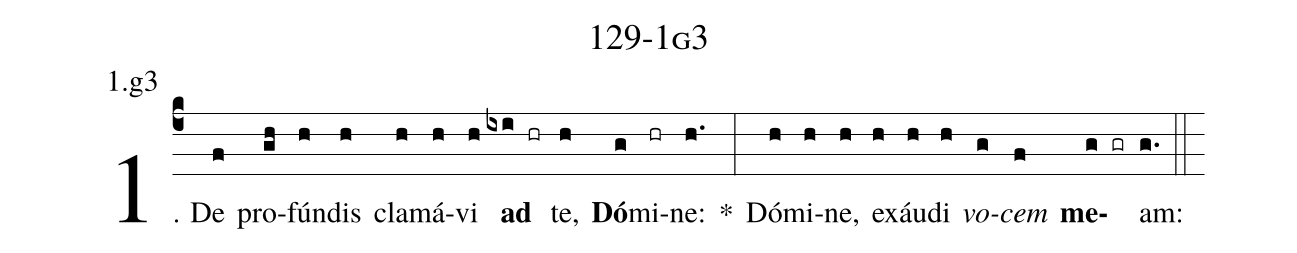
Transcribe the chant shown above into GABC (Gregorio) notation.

name: 129-1g3;
annotation: 1.g3;
%%
(c4)1. De(f) pro(gh)fún(h)dis(h) cla(h)má(h)vi(h) <b>ad</b>(ixi hr) te,(h) <b>Dó</b>(g)mi(hr)ne:(h.) *(:) Dó(h)mi(h)ne,(h) ex(h)áu(h)di(h) <i>vo</i>(g)<i>cem</i>(f) <b>me</b>(g gr)am:(g.) (::)
